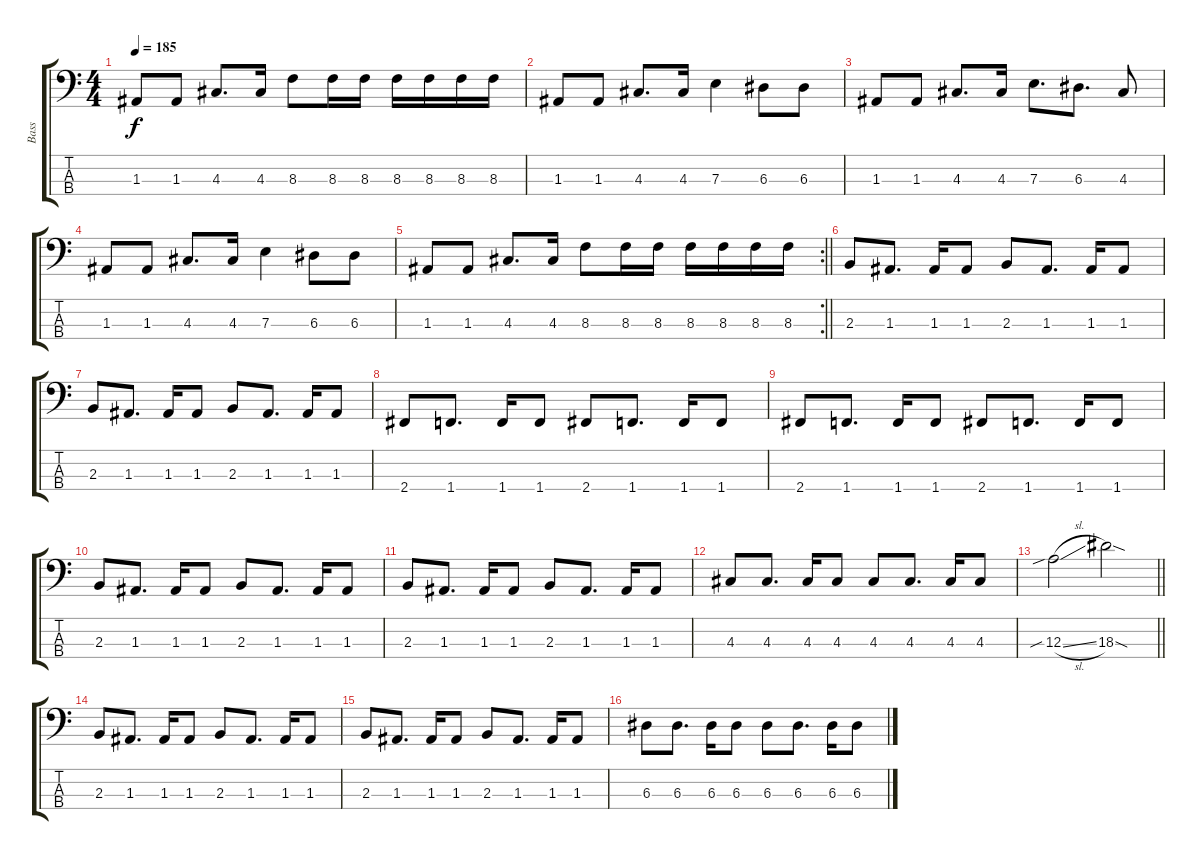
\track ("Bass" "Bass") {instrument overdrivenguitar}
\staff {score tabs}
\tuning (G2 D2 A1 E1) {hide}
\ts (4 4)
\tempo 185
\clef f4
\ks c
1.3.8{dy f} 1.3.8 4.3.8{d} 4.3.16 8.3.8 8.3.16 8.3.16 8.3.16 8.3.16 8.3.16 8.3.16 |
1.3.8 1.3.8 4.3.8{d} 4.3.16 7.3.4 6.3.8 6.3.8 |
1.3.8 1.3.8 4.3.8{d} 4.3.16 7.3.8{d} 6.3.8{d} 4.3.8 |
1.3.8 1.3.8 4.3.8{d} 4.3.16 7.3.4 6.3.8 6.3.8 |
\rc 2
\barLineRight lightlight
1.3.8 1.3.8 4.3.8{d} 4.3.16 8.3.8 8.3.16 8.3.16 8.3.16 8.3.16 8.3.16 8.3.16 |
2.3.8 1.3.8{d} 1.3.16 1.3.8 2.3.8 1.3.8{d} 1.3.16 1.3.8 |
2.3.8 1.3.8{d} 1.3.16 1.3.8 2.3.8 1.3.8{d} 1.3.16 1.3.8 |
2.4.8 1.4.8{d} 1.4.16 1.4.8 2.4.8 1.4.8{d} 1.4.16 1.4.8 |
2.4.8 1.4.8{d} 1.4.16 1.4.8 2.4.8 1.4.8{d} 1.4.16 1.4.8 |
2.3.8 1.3.8{d} 1.3.16 1.3.8 2.3.8 1.3.8{d} 1.3.16 1.3.8 |
2.3.8 1.3.8{d} 1.3.16 1.3.8 2.3.8 1.3.8{d} 1.3.16 1.3.8 |
4.3.8 4.3.8{d} 4.3.16 4.3.8 4.3.8 4.3.8{d} 4.3.16 4.3.8 |
\barLineRight lightlight
12.3{sib sl}.2 18.3{sod}.2 |
2.3.8 1.3.8{d} 1.3.16 1.3.8 2.3.8 1.3.8{d} 1.3.16 1.3.8 |
2.3.8 1.3.8{d} 1.3.16 1.3.8 2.3.8 1.3.8{d} 1.3.16 1.3.8 |
6.3.8 6.3.8{d} 6.3.16 6.3.8 6.3.8 6.3.8{d} 6.3.16 6.3.8
